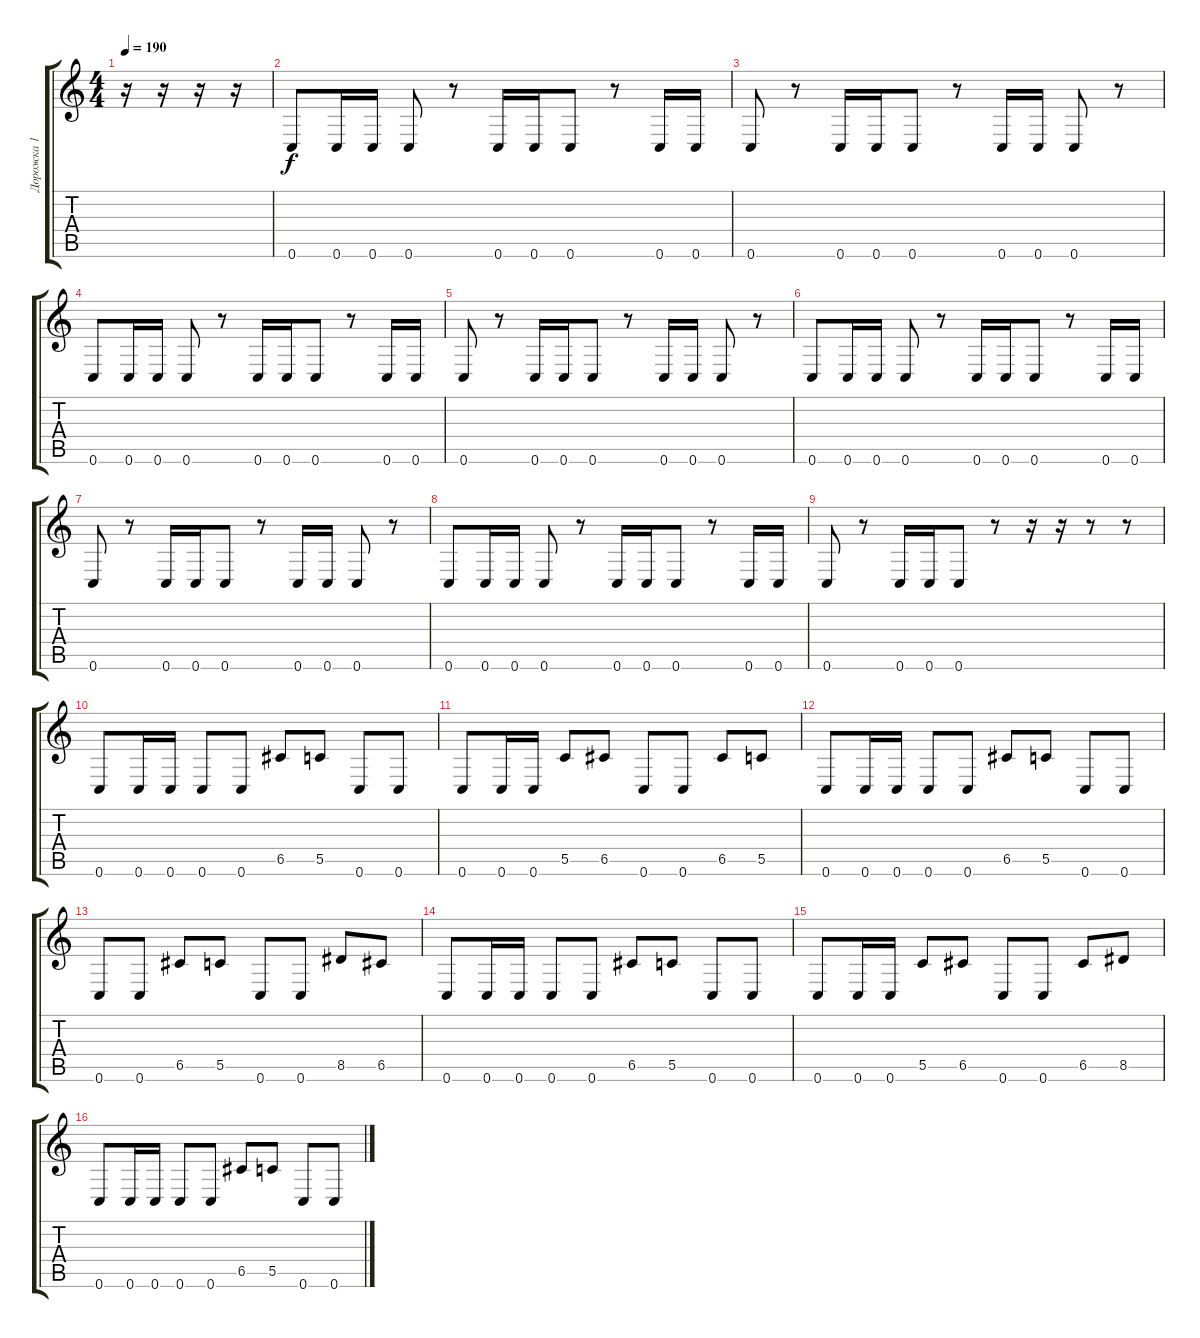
\track ("Дорожка 1" "Дорожка 1") {instrument distortionguitar}
\staff {score tabs}
\tuning (D4 A3 F3 C3 G2 C2) {hide}
\ts (4 4)
\tempo 190
\clef g2
\ks c
r.16{dy f instrument distortionguitar} r.16 r.16 r.16 |
0.6.8 0.6.16 0.6.16 0.6.8 r.8 0.6.16 0.6.16 0.6.8 r.8 0.6.16 0.6.16 |
0.6.8 r.8 0.6.16 0.6.16 0.6.8 r.8 0.6.16 0.6.16 0.6.8 r.8 |
0.6.8 0.6.16 0.6.16 0.6.8 r.8 0.6.16 0.6.16 0.6.8 r.8 0.6.16 0.6.16 |
0.6.8 r.8 0.6.16 0.6.16 0.6.8 r.8 0.6.16 0.6.16 0.6.8 r.8 |
0.6.8 0.6.16 0.6.16 0.6.8 r.8 0.6.16 0.6.16 0.6.8 r.8 0.6.16 0.6.16 |
0.6.8 r.8 0.6.16 0.6.16 0.6.8 r.8 0.6.16 0.6.16 0.6.8 r.8 |
0.6.8 0.6.16 0.6.16 0.6.8 r.8 0.6.16 0.6.16 0.6.8 r.8 0.6.16 0.6.16 |
0.6.8 r.8 0.6.16 0.6.16 0.6.8 r.8 r.16 r.16 r.8 r.8 |
0.6.8 0.6.16 0.6.16 0.6.8 0.6.8 6.5.8 5.5.8 0.6.8 0.6.8 |
0.6.8 0.6.16 0.6.16 5.5.8 6.5.8 0.6.8 0.6.8 6.5.8 5.5.8 |
0.6.8 0.6.16 0.6.16 0.6.8 0.6.8 6.5.8 5.5.8 0.6.8 0.6.8 |
0.6.8 0.6.8 6.5.8 5.5.8 0.6.8 0.6.8 8.5.8 6.5.8 |
0.6.8 0.6.16 0.6.16 0.6.8 0.6.8 6.5.8 5.5.8 0.6.8 0.6.8 |
0.6.8 0.6.16 0.6.16 5.5.8 6.5.8 0.6.8 0.6.8 6.5.8 8.5.8 |
0.6.8 0.6.16 0.6.16 0.6.8 0.6.8 6.5.8 5.5.8 0.6.8 0.6.8
